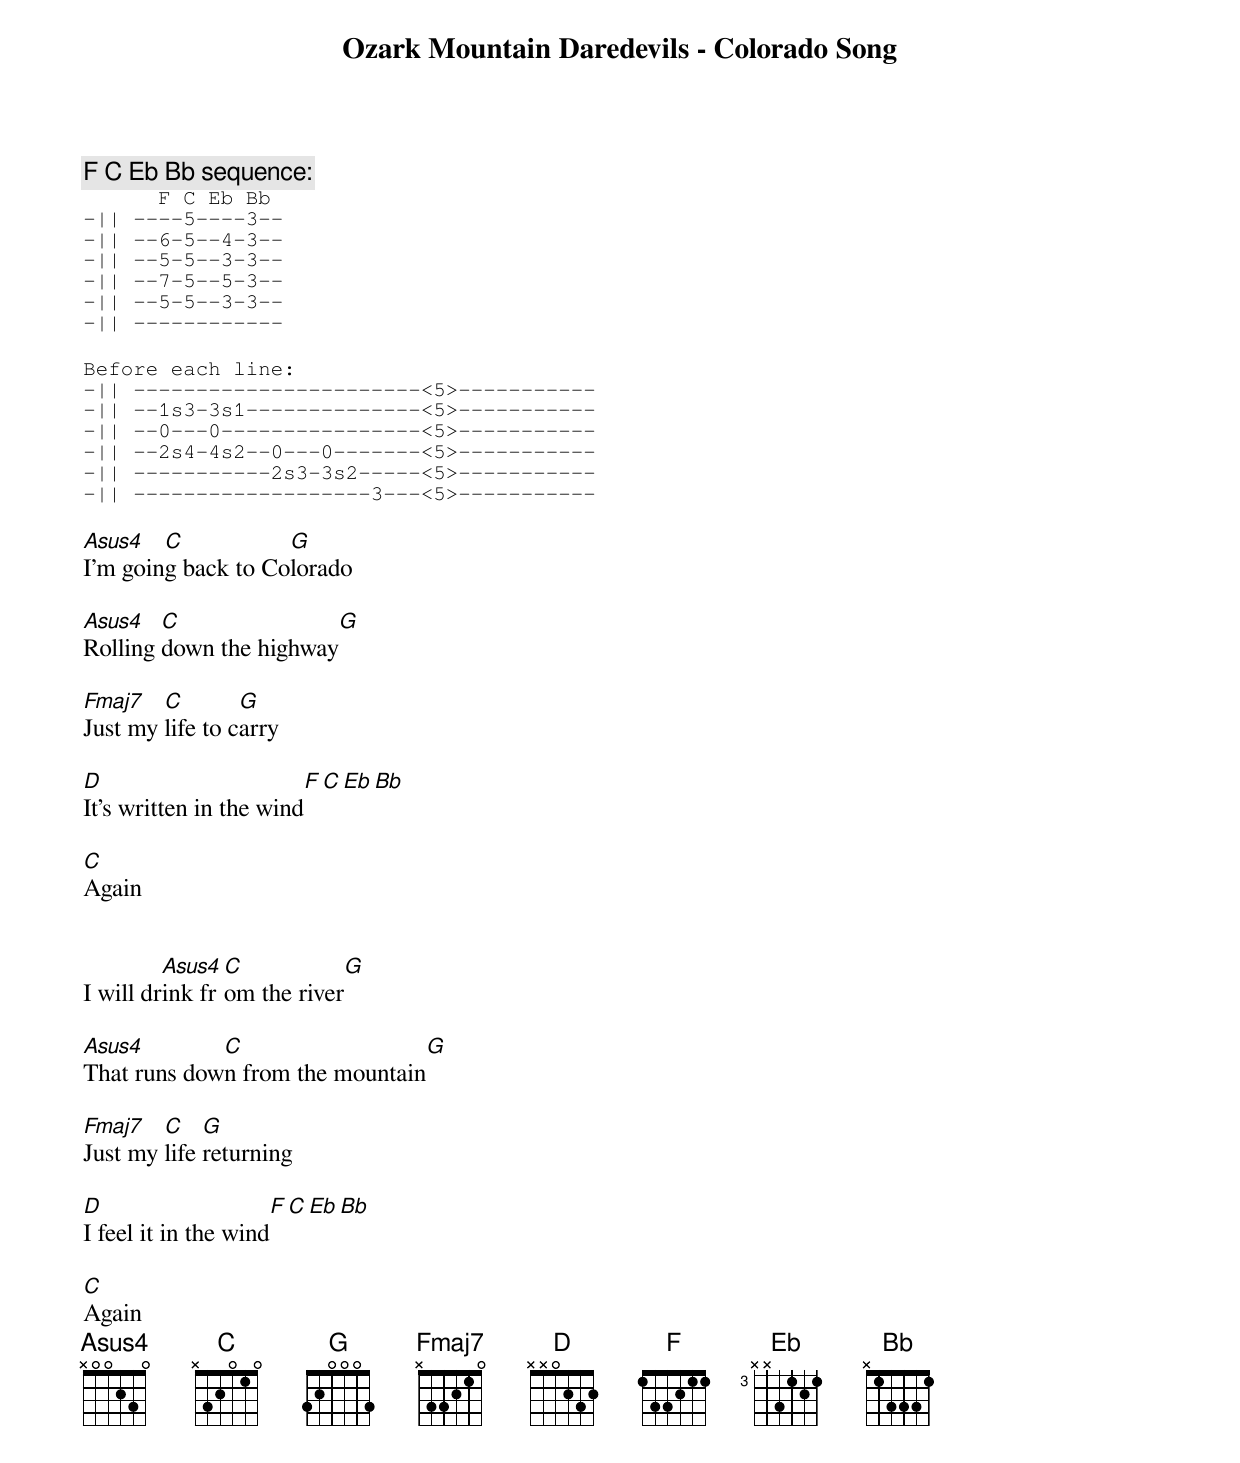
Ozark Mountain Daredevils - Colorado Song

Asus4: x00230

F C Eb Bb sequence:
      F C Eb Bb
-|| ----5----3--
-|| --6-5--4-3--
-|| --5-5--3-3--
-|| --7-5--5-3--
-|| --5-5--3-3--
-|| ------------

Before each line:
-|| -----------------------<5>-----------
-|| --1s3-3s1--------------<5>-----------
-|| --0---0----------------<5>-----------
-|| --2s4-4s2--0---0-------<5>-----------
-|| -----------2s3-3s2-----<5>-----------
-|| -------------------3---<5>-----------

Asus4	C           G
I’m going back to Colorado

Asus4   C	            G
Rolling down the highway

Fmaj7   C        G
Just my life to carry

D			            F C    Eb Bb
It’s written in the wind

C
Again


         Asus4 C		         G
I will drink from the river

Asus4        C		        G
That runs down from the mountain

Fmaj7   C    G
Just my life returning

D			         F C    Eb Bb
I feel it in the wind

C
Again
